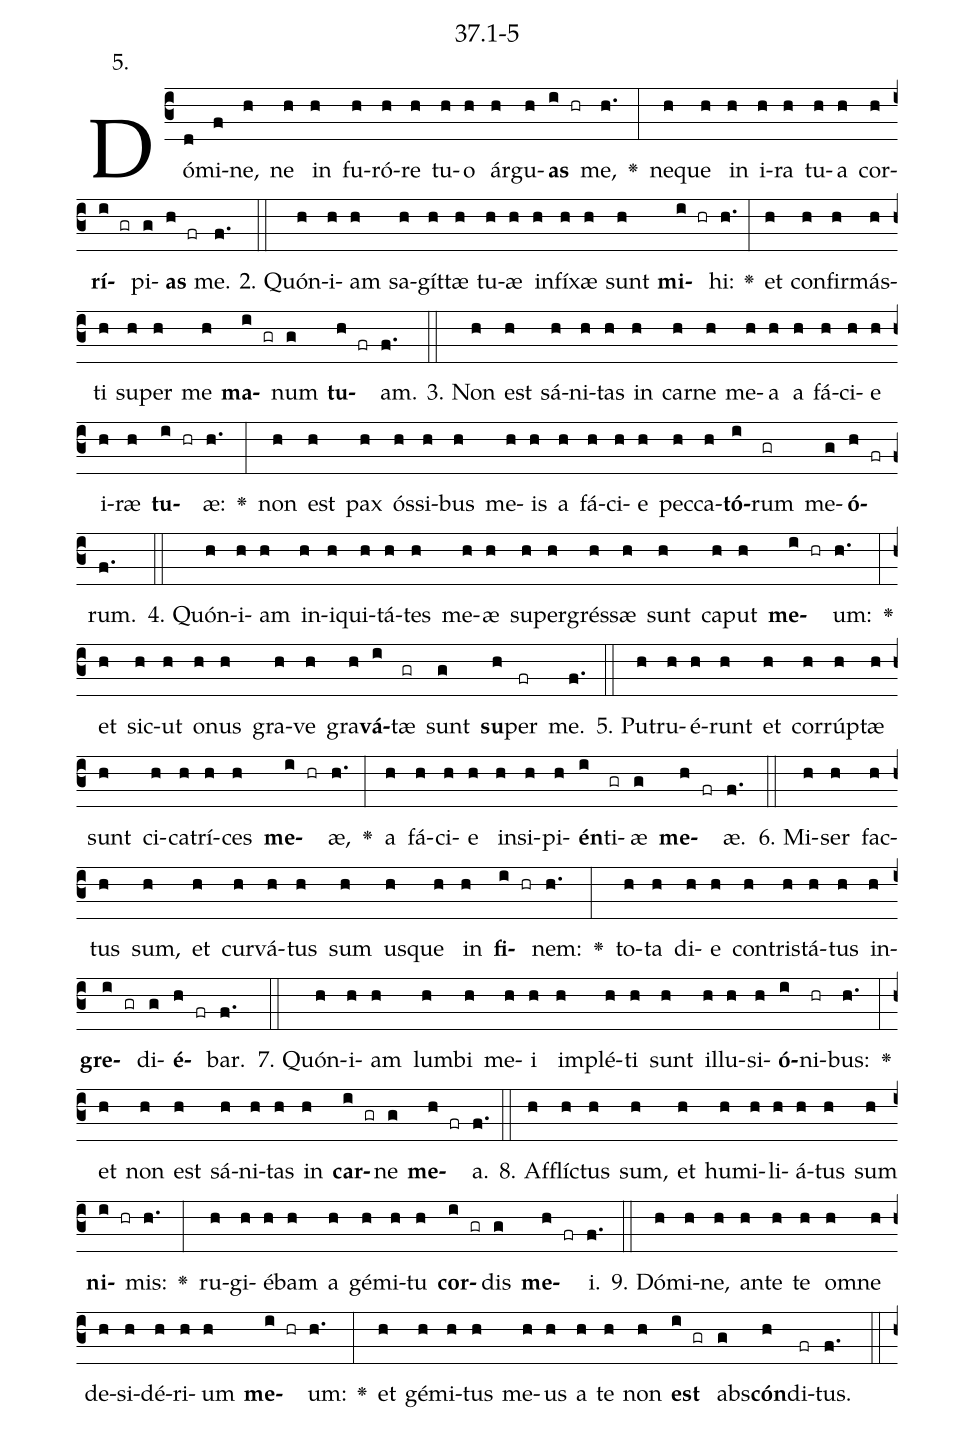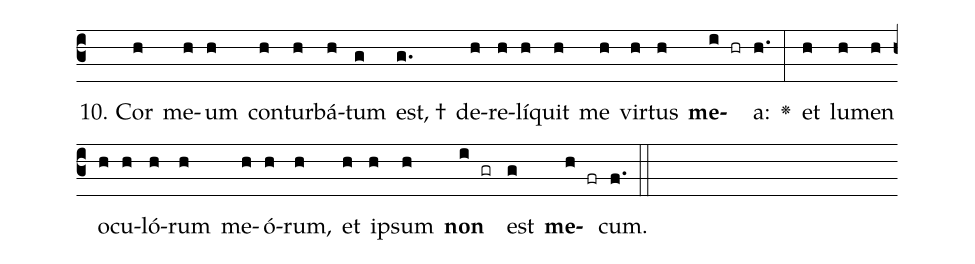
name: 37.1-5;
annotation: 5.;
%%
(c3)Dó(d)mi(f)ne,(h) ne(h) in(h) fu(h)ró(h)re(h) tu(h)o(h) ár(h)gu(h)<b>as</b>(i hr) me,(h.) <v>\greheightstar</v>(:) ne(h)que(h) in(h) i(h)ra(h) tu(h)a(h) cor(h)<b>rí</b>(i gr)pi(g)<b>as</b>(h fr) me.(f.) (::)
2. Quón(h)i(h)am(h) sa(h)gít(h)tæ(h) tu(h)æ(h) in(h)fí(h)xæ(h) sunt(h) <b>mi</b>(i hr)hi:(h.) <v>\greheightstar</v>(:) et(h) con(h)fir(h)más(h)ti(h) su(h)per(h) me(h) <b>ma</b>(i gr)num(g) <b>tu</b>(h fr)am.(f.) (::)
3. Non(h) est(h) sá(h)ni(h)tas(h) in(h) car(h)ne(h) me(h)a(h) a(h) fá(h)ci(h)e(h) i(h)ræ(h) <b>tu</b>(i hr)æ:(h.) <v>\greheightstar</v>(:) non(h) est(h) pax(h) ós(h)si(h)bus(h) me(h)is(h) a(h) fá(h)ci(h)e(h) pec(h)ca(h)<b>tó</b>(i)rum(gr) me(g)<b>ó</b>(h fr)rum.(f.) (::)
4. Quón(h)i(h)am(h) in(h)i(h)qui(h)tá(h)tes(h) me(h)æ(h) su(h)per(h)grés(h)sæ(h) sunt(h) ca(h)put(h) <b>me</b>(i hr)um:(h.) <v>\greheightstar</v>(:) et(h) sic(h)ut(h) o(h)nus(h) gra(h)ve(h) gra(h)<b>vá</b>(i)tæ(gr) sunt(g) <b>su</b>(h)per(fr) me.(f.) (::)
5. Pu(h)tru(h)é(h)runt(h) et(h) cor(h)rúp(h)tæ(h) sunt(h) ci(h)ca(h)trí(h)ces(h) <b>me</b>(i hr)æ,(h.) <v>\greheightstar</v>(:) a(h) fá(h)ci(h)e(h) in(h)si(h)pi(h)<b>én</b>(i)ti(gr)æ(g) <b>me</b>(h fr)æ.(f.) (::)
6. Mi(h)ser(h) fac(h)tus(h) sum,(h) et(h) cur(h)vá(h)tus(h) sum(h) us(h)que(h) in(h) <b>fi</b>(i hr)nem:(h.) <v>\greheightstar</v>(:) to(h)ta(h) di(h)e(h) con(h)tris(h)tá(h)tus(h) in(h)<b>gre</b>(i gr)di(g)<b>é</b>(h fr)bar.(f.) (::)
7. Quón(h)i(h)am(h) lum(h)bi(h) me(h)i(h) im(h)plé(h)ti(h) sunt(h) il(h)lu(h)si(h)<b>ó</b>(i)ni(hr)bus:(h.) <v>\greheightstar</v>(:) et(h) non(h) est(h) sá(h)ni(h)tas(h) in(h) <b>car</b>(i gr)ne(g) <b>me</b>(h fr)a.(f.) (::)
8. Af(h)flíc(h)tus(h) sum,(h) et(h) hu(h)mi(h)li(h)á(h)tus(h) sum(h) <b>ni</b>(i hr)mis:(h.) <v>\greheightstar</v>(:) ru(h)gi(h)é(h)bam(h) a(h) gé(h)mi(h)tu(h) <b>cor</b>(i gr)dis(g) <b>me</b>(h fr)i.(f.) (::)
9. Dó(h)mi(h)ne,(h) an(h)te(h) te(h) om(h)ne(h) de(h)si(h)dé(h)ri(h)um(h) <b>me</b>(i hr)um:(h.) <v>\greheightstar</v>(:) et(h) gé(h)mi(h)tus(h) me(h)us(h) a(h) te(h) non(h) <b>est</b>(i gr) abs(g)<b>cón</b>(h)di(fr)tus.(f.) (::)
10. Cor(h) me(h)um(h) con(h)tur(h)bá(h)tum(g) est, †(g.) de(h)re(h)lí(h)quit(h) me(h) vir(h)tus(h) <b>me</b>(i hr)a:(h.) <v>\greheightstar</v>(:) et(h) lu(h)men(h) o(h)cu(h)ló(h)rum(h) me(h)ó(h)rum,(h) et(h) ip(h)sum(h) <b>non</b>(i gr) est(g) <b>me</b>(h fr)cum.(f.) (::)
